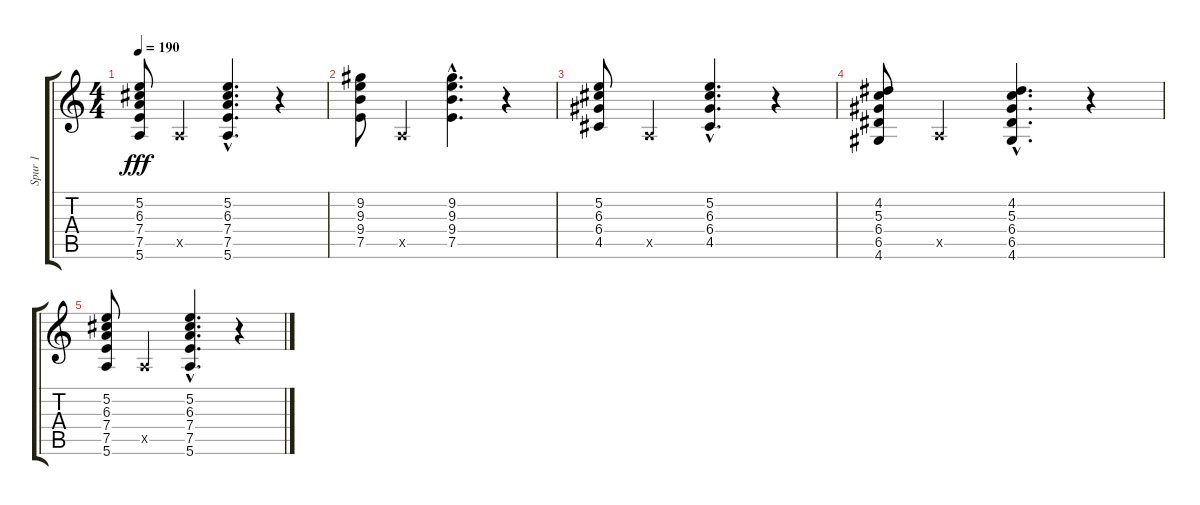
\track ("Spur 1" "Spur 1") {instrument electricguitarclean}
\staff {score tabs}
\tuning (E4 B3 G3 D3 A2 E2) {hide}
\ts (4 4)
\tempo 190
\clef g2
\ks c
(5.2 6.3 7.4 7.5 5.6).8{dy fff} 0.5{x}.4 (5.2{hac} 6.3{hac} 7.4{hac} 7.5{hac} 5.6{hac}).4{d} r.4 |
(9.2 9.3 9.4 7.5).8 0.5{x}.4 (9.2{hac} 9.3{hac} 9.4{hac} 7.5{hac}).4{d} r.4 |
(5.2 6.3 6.4 4.5).8 0.5{x}.4 (5.2{hac} 6.3{hac} 6.4{hac} 4.5{hac}).4{d} r.4 |
(4.2 5.3 6.4 6.5 4.6).8 0.5{x}.4 (4.2{hac} 5.3{hac} 6.4{hac} 6.5{hac} 4.6{hac}).4{d} r.4 |
(5.2 6.3 7.4 7.5 5.6).8 0.5{x}.4 (5.2{hac} 6.3{hac} 7.4{hac} 7.5{hac} 5.6{hac}).4{d} r.4
